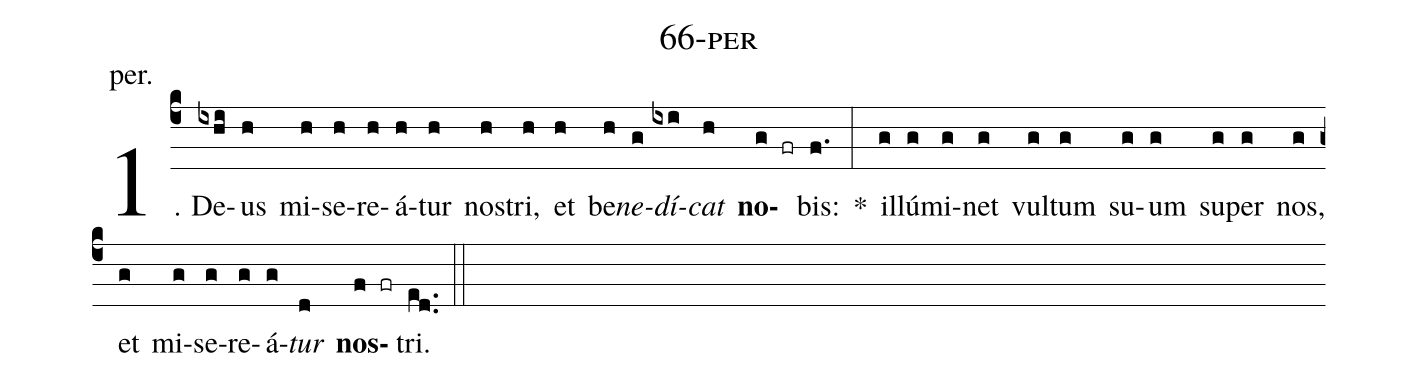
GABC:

name: 66-per;
annotation: per.;
%%
(c4)1. De(ixhi)us(h) mi(h)se(h)re(h)á(h)tur(h) nos(h)tri,(h) et(h) be(h)<i>ne</i>(g)<i>dí</i>(ixi)<i>cat</i>(h) <b>no</b>(g fr)bis:(f.) *(:) il(g)lú(g)mi(g)net(g) vul(g)tum(g) su(g)um(g) su(g)per(g) nos,(g) et(g) mi(g)se(g)re(g)á(g)<i>tur</i>(d) <b>nos</b>(f fr)tri.(ed..) (::)
